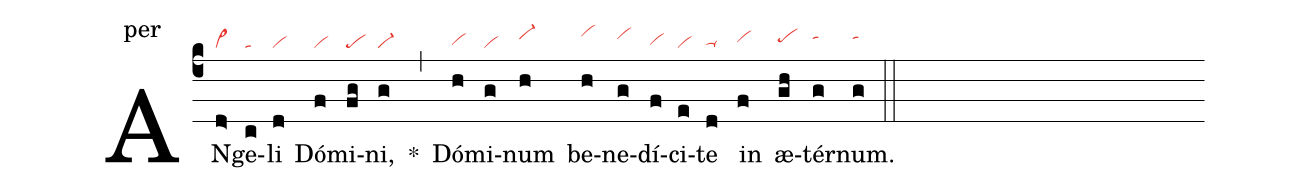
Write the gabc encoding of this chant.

annotation: per;
nabc-lines: 1;
%%
(c4)
AN(d>|vi>)ge(c|ta)li(d|vi) Dó(f|vi)mi(fg|pe)ni,(g|vi-) *(,)
Dó(h|vihg)mi(g|vi)num(h|vi-hi) be(h|vihj)ne(g|vihi)dí(f|vihg)ci(e|vi)te(d|ta-hg) in(f|vihh) æ(gh|pehh)tér(g|tahi)num.(g|tahi) (::)
